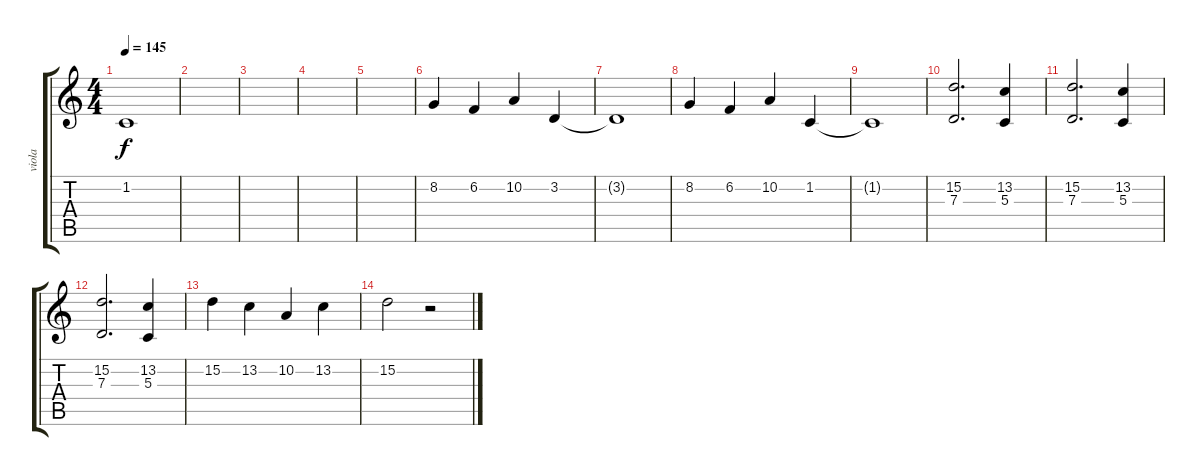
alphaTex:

\track ("viola" "viola") {instrument viola}
\staff {score tabs}
\tuning (E4 B3 G3 D3 A2 D2) {hide}
\ts (4 4)
\tempo 145
\clef g2
\ks c
1.2{t}.1{dy f} |
|
|
|
|
8.2.4 6.2.4 10.2.4 3.2.4 |
3.2{t}.1 |
8.2.4 6.2.4 10.2.4 1.2.4 |
1.2{t}.1 |
(15.2 7.3).2{d} (13.2 5.3).4 |
(15.2 7.3).2{d} (13.2 5.3).4 |
(15.2 7.3).2{d} (13.2 5.3).4 |
15.2.4 13.2.4 10.2.4 13.2.4 |
15.2.2 r.2
